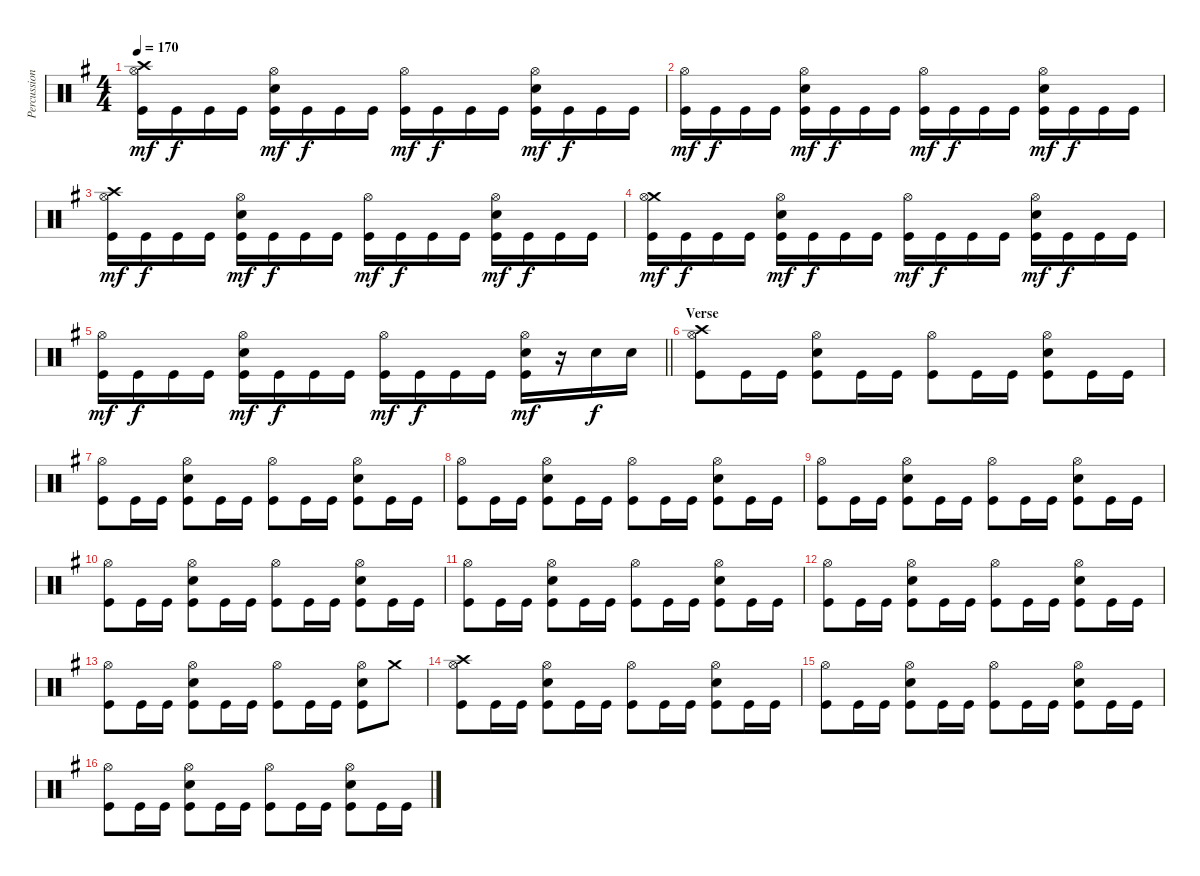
\track ("Percussion" "Percussion") {instrument percussion}
\staff {score}
\articulation defaults
\ts (4 4)
\tempo 170
\clef neutral
\ks g
("Crash high (hit)" "Hi-Hat (open)" "Kick (hit)").16{dy mf} "Kick (hit)".16{dy f} "Kick (hit)".16 "Kick (hit)".16 ("Hi-Hat (open)" "Snare (hit) 2" "Kick (hit)").16{dy mf} "Kick (hit)".16{dy f} "Kick (hit)".16 "Kick (hit)".16 ("Hi-Hat (open)" "Kick (hit)").16{dy mf} "Kick (hit)".16{dy f} "Kick (hit)".16 "Kick (hit)".16 ("Hi-Hat (open)" "Snare (hit) 2" "Kick (hit)").16{dy mf} "Kick (hit)".16{dy f} "Kick (hit)".16 "Kick (hit)".16 |
("Hi-Hat (open)" "Kick (hit)").16{dy mf} "Kick (hit)".16{dy f} "Kick (hit)".16 "Kick (hit)".16 ("Hi-Hat (open)" "Snare (hit) 2" "Kick (hit)").16{dy mf} "Kick (hit)".16{dy f} "Kick (hit)".16 "Kick (hit)".16 ("Hi-Hat (open)" "Kick (hit)").16{dy mf} "Kick (hit)".16{dy f} "Kick (hit)".16 "Kick (hit)".16 ("Hi-Hat (open)" "Snare (hit) 2" "Kick (hit)").16{dy mf} "Kick (hit)".16{dy f} "Kick (hit)".16 "Kick (hit)".16 |
("Crash high (hit)" "Hi-Hat (open)" "Kick (hit)").16{dy mf} "Kick (hit)".16{dy f} "Kick (hit)".16 "Kick (hit)".16 ("Hi-Hat (open)" "Snare (hit) 2" "Kick (hit)").16{dy mf} "Kick (hit)".16{dy f} "Kick (hit)".16 "Kick (hit)".16 ("Hi-Hat (open)" "Kick (hit)").16{dy mf} "Kick (hit)".16{dy f} "Kick (hit)".16 "Kick (hit)".16 ("Hi-Hat (open)" "Snare (hit) 2" "Kick (hit)").16{dy mf} "Kick (hit)".16{dy f} "Kick (hit)".16 "Kick (hit)".16 |
("Crash medium (hit)" "Hi-Hat (open)" "Kick (hit)").16{dy mf} "Kick (hit)".16{dy f} "Kick (hit)".16 "Kick (hit)".16 ("Hi-Hat (open)" "Snare (hit) 2" "Kick (hit)").16{dy mf} "Kick (hit)".16{dy f} "Kick (hit)".16 "Kick (hit)".16 ("Hi-Hat (open)" "Kick (hit)").16{dy mf} "Kick (hit)".16{dy f} "Kick (hit)".16 "Kick (hit)".16 ("Hi-Hat (open)" "Snare (hit) 2" "Kick (hit)").16{dy mf} "Kick (hit)".16{dy f} "Kick (hit)".16 "Kick (hit)".16 |
\barLineRight lightlight
("Hi-Hat (open)" "Kick (hit)").16{dy mf} "Kick (hit)".16{dy f} "Kick (hit)".16 "Kick (hit)".16 ("Hi-Hat (open)" "Snare (hit) 2" "Kick (hit)").16{dy mf} "Kick (hit)".16{dy f} "Kick (hit)".16 "Kick (hit)".16 ("Hi-Hat (open)" "Kick (hit)").16{dy mf} "Kick (hit)".16{dy f} "Kick (hit)".16 "Kick (hit)".16 ("Hi-Hat (open)" "Snare (hit) 2" "Kick (hit)").16{dy mf} r.16 "Snare (hit) 2".16{dy f} "Snare (hit) 2".16 |
\section ("" "Verse")
("Crash high (hit)" "Hi-Hat (open)" "Kick (hit)").8 "Kick (hit)".16 "Kick (hit)".16 ("Hi-Hat (open)" "Snare (hit) 2" "Kick (hit)").8 "Kick (hit)".16 "Kick (hit)".16 ("Hi-Hat (open)" "Kick (hit)").8 "Kick (hit)".16 "Kick (hit)".16 ("Hi-Hat (open)" "Snare (hit) 2" "Kick (hit)").8 "Kick (hit)".16 "Kick (hit)".16 |
("Hi-Hat (open)" "Kick (hit)").8 "Kick (hit)".16 "Kick (hit)".16 ("Hi-Hat (open)" "Snare (hit) 2" "Kick (hit)").8 "Kick (hit)".16 "Kick (hit)".16 ("Hi-Hat (open)" "Kick (hit)").8 "Kick (hit)".16 "Kick (hit)".16 ("Hi-Hat (open)" "Snare (hit) 2" "Kick (hit)").8 "Kick (hit)".16 "Kick (hit)".16 |
("Hi-Hat (open)" "Kick (hit)").8 "Kick (hit)".16 "Kick (hit)".16 ("Hi-Hat (open)" "Snare (hit) 2" "Kick (hit)").8 "Kick (hit)".16 "Kick (hit)".16 ("Hi-Hat (open)" "Kick (hit)").8 "Kick (hit)".16 "Kick (hit)".16 ("Hi-Hat (open)" "Snare (hit) 2" "Kick (hit)").8 "Kick (hit)".16 "Kick (hit)".16 |
("Hi-Hat (open)" "Kick (hit)").8 "Kick (hit)".16 "Kick (hit)".16 ("Hi-Hat (open)" "Snare (hit) 2" "Kick (hit)").8 "Kick (hit)".16 "Kick (hit)".16 ("Hi-Hat (open)" "Kick (hit)").8 "Kick (hit)".16 "Kick (hit)".16 ("Hi-Hat (open)" "Snare (hit) 2" "Kick (hit)").8 "Kick (hit)".16 "Kick (hit)".16 |
("Hi-Hat (open)" "Kick (hit)").8 "Kick (hit)".16 "Kick (hit)".16 ("Hi-Hat (open)" "Snare (hit) 2" "Kick (hit)").8 "Kick (hit)".16 "Kick (hit)".16 ("Hi-Hat (open)" "Kick (hit)").8 "Kick (hit)".16 "Kick (hit)".16 ("Hi-Hat (open)" "Snare (hit) 2" "Kick (hit)").8 "Kick (hit)".16 "Kick (hit)".16 |
("Hi-Hat (open)" "Kick (hit)").8 "Kick (hit)".16 "Kick (hit)".16 ("Hi-Hat (open)" "Snare (hit) 2" "Kick (hit)").8 "Kick (hit)".16 "Kick (hit)".16 ("Hi-Hat (open)" "Kick (hit)").8 "Kick (hit)".16 "Kick (hit)".16 ("Hi-Hat (open)" "Snare (hit) 2" "Kick (hit)").8 "Kick (hit)".16 "Kick (hit)".16 |
("Hi-Hat (open)" "Kick (hit)").8 "Kick (hit)".16 "Kick (hit)".16 ("Hi-Hat (open)" "Snare (hit) 2" "Kick (hit)").8 "Kick (hit)".16 "Kick (hit)".16 ("Hi-Hat (open)" "Kick (hit)").8 "Kick (hit)".16 "Kick (hit)".16 ("Hi-Hat (open)" "Snare (hit) 2" "Kick (hit)").8 "Kick (hit)".16 "Kick (hit)".16 |
("Hi-Hat (open)" "Kick (hit)").8 "Kick (hit)".16 "Kick (hit)".16 ("Hi-Hat (open)" "Snare (hit) 2" "Kick (hit)").8 "Kick (hit)".16 "Kick (hit)".16 ("Hi-Hat (open)" "Kick (hit)").8 "Kick (hit)".16 "Kick (hit)".16 ("Hi-Hat (open)" "Snare (hit) 2" "Kick (hit)").8 "Crash medium (hit)".8 |
("Crash high (hit)" "Hi-Hat (open)" "Kick (hit)").8 "Kick (hit)".16 "Kick (hit)".16 ("Hi-Hat (open)" "Snare (hit) 2" "Kick (hit)").8 "Kick (hit)".16 "Kick (hit)".16 ("Hi-Hat (open)" "Kick (hit)").8 "Kick (hit)".16 "Kick (hit)".16 ("Hi-Hat (open)" "Snare (hit) 2" "Kick (hit)").8 "Kick (hit)".16 "Kick (hit)".16 |
("Hi-Hat (open)" "Kick (hit)").8 "Kick (hit)".16 "Kick (hit)".16 ("Hi-Hat (open)" "Snare (hit) 2" "Kick (hit)").8 "Kick (hit)".16 "Kick (hit)".16 ("Hi-Hat (open)" "Kick (hit)").8 "Kick (hit)".16 "Kick (hit)".16 ("Hi-Hat (open)" "Snare (hit) 2" "Kick (hit)").8 "Kick (hit)".16 "Kick (hit)".16 |
("Hi-Hat (open)" "Kick (hit)").8 "Kick (hit)".16 "Kick (hit)".16 ("Hi-Hat (open)" "Snare (hit) 2" "Kick (hit)").8 "Kick (hit)".16 "Kick (hit)".16 ("Hi-Hat (open)" "Kick (hit)").8 "Kick (hit)".16 "Kick (hit)".16 ("Hi-Hat (open)" "Snare (hit) 2" "Kick (hit)").8 "Kick (hit)".16 "Kick (hit)".16
